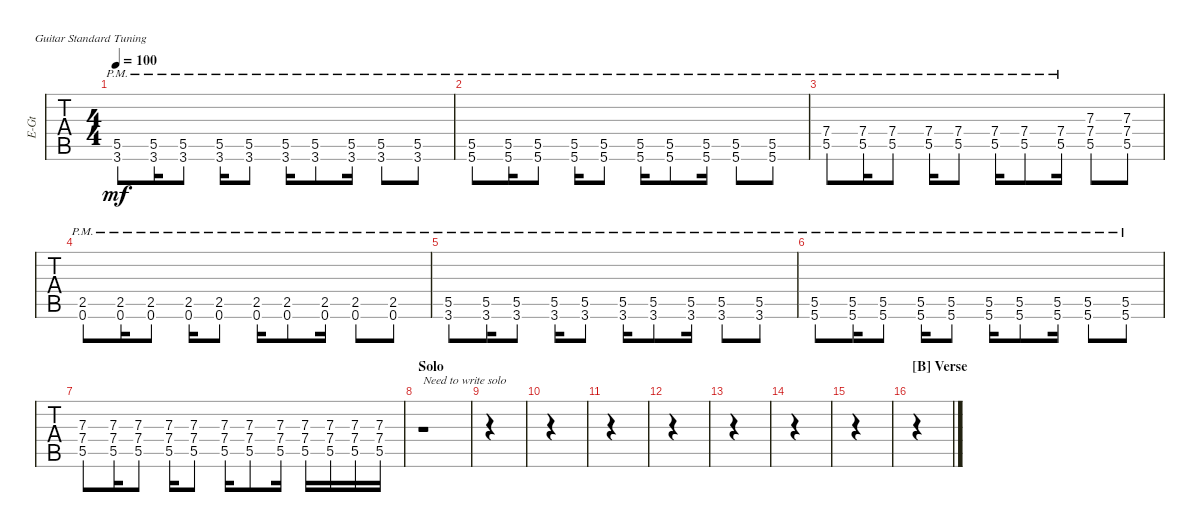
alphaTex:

\defaultSystemsLayout 4
\bracketExtendMode groupsimilarinstruments
\otherSystemsTrackNameOrientation horizontal
\track ("David" "E-Gt") {instrument distortionguitar}
\staff {tabs}
\tuning (E4 B3 G3 D3 A2 E2)
\ts (4 4)
\tempo 100
\clef g2
\ks c
(5.5{pm} 3.6{pm}).8{dy mf} (5.5{pm} 3.6{pm}).16 (3.6{pm} 5.5{pm}).8 (3.6{pm} 5.5{pm}).16 (5.5{pm} 3.6{pm}).8 (5.5{pm} 3.6{pm}).16 (3.6{pm} 5.5{pm}).8 (3.6{pm} 5.5{pm}).16 (5.5{pm} 3.6{pm}).8 (3.6{pm} 5.5{pm}).8 |
(5.5{pm} 5.6{pm}).8 (5.5{pm} 5.6{pm}).16 (5.6{pm} 5.5{pm}).8 (5.6{pm} 5.5{pm}).16 (5.5{pm} 5.6{pm}).8 (5.5{pm} 5.6{pm}).16 (5.6{pm} 5.5{pm}).8 (5.6{pm} 5.5{pm}).16 (5.5{pm} 5.6{pm}).8 (5.6{pm} 5.5{pm}).8 |
(5.5{pm} 7.4{pm}).8 (5.5{pm} 7.4{pm}).16 (7.4{pm} 5.5{pm}).8 (7.4{pm} 5.5{pm}).16 (7.4{pm} 5.5{pm}).8 (5.5{pm} 7.4{pm}).16 (7.4{pm} 5.5{pm}).8 (5.5{pm} 7.4{pm}).16 (7.4 5.5 7.3).8 (7.4 5.5 7.3).8 |
(2.5{pm} 0.6{pm}).8 (2.5{pm} 0.6{pm}).16 (0.6{pm} 2.5{pm}).8 (0.6{pm} 2.5{pm}).16 (2.5{pm} 0.6{pm}).8 (2.5{pm} 0.6{pm}).16 (0.6{pm} 2.5{pm}).8 (0.6{pm} 2.5{pm}).16 (2.5{pm} 0.6{pm}).8 (0.6{pm} 2.5{pm}).8 |
(5.5{pm} 3.6{pm}).8 (5.5{pm} 3.6{pm}).16 (3.6{pm} 5.5{pm}).8 (3.6{pm} 5.5{pm}).16 (5.5{pm} 3.6{pm}).8 (5.5{pm} 3.6{pm}).16 (3.6{pm} 5.5{pm}).8 (3.6{pm} 5.5{pm}).16 (5.5{pm} 3.6{pm}).8 (3.6{pm} 5.5{pm}).8 |
(5.5{pm} 5.6{pm}).8 (5.5{pm} 5.6{pm}).16 (5.6{pm} 5.5{pm}).8 (5.6{pm} 5.5{pm}).16 (5.5{pm} 5.6{pm}).8 (5.5{pm} 5.6{pm}).16 (5.6{pm} 5.5{pm}).8 (5.6{pm} 5.5{pm}).16 (5.5{pm} 5.6{pm}).8 (5.6{pm} 5.5{pm}).8 |
(7.4 7.3 5.5).8 (7.4 7.3 5.5).16 (7.3 7.4 5.5).8 (7.3 7.4 5.5).16 (7.3 7.4 5.5).8 (7.4 7.3 5.5).16 (7.3 7.4 5.5).8 (7.4 7.3 5.5).16 (7.3 7.4 5.5).16 (7.3 7.4 5.5).16 (7.3 7.4 5.5).16 (7.3 7.4 5.5).16 |
\section ("" "Solo")
r.1{txt "Need to write solo"} |
|
|
|
|
|
|
|
\section ("B" "Verse")
